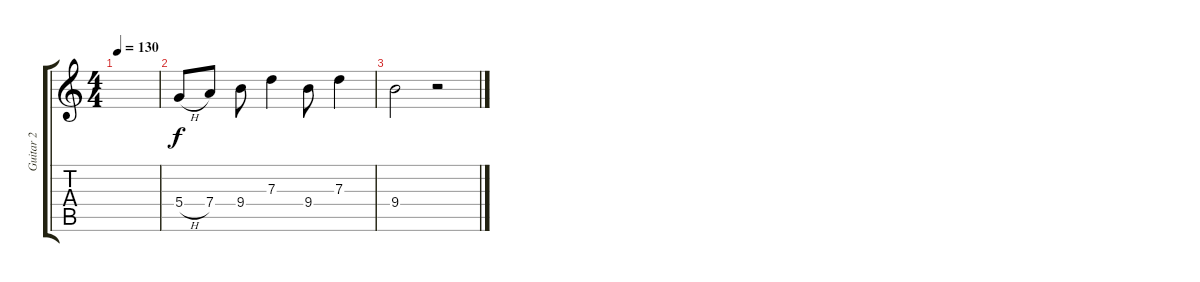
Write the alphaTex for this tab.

\track ("Guitar 2" "Guitar 2") {instrument distortionguitar}
\staff {score tabs}
\tuning (E4 B3 G3 D3 A2 E2) {hide}
\ts (4 4)
\tempo 130
\clef g2
\ks c
|
5.4{h}.8 7.4.8 9.4.8 7.3.4 9.4.8 7.3.4 |
9.4.2 r.2
